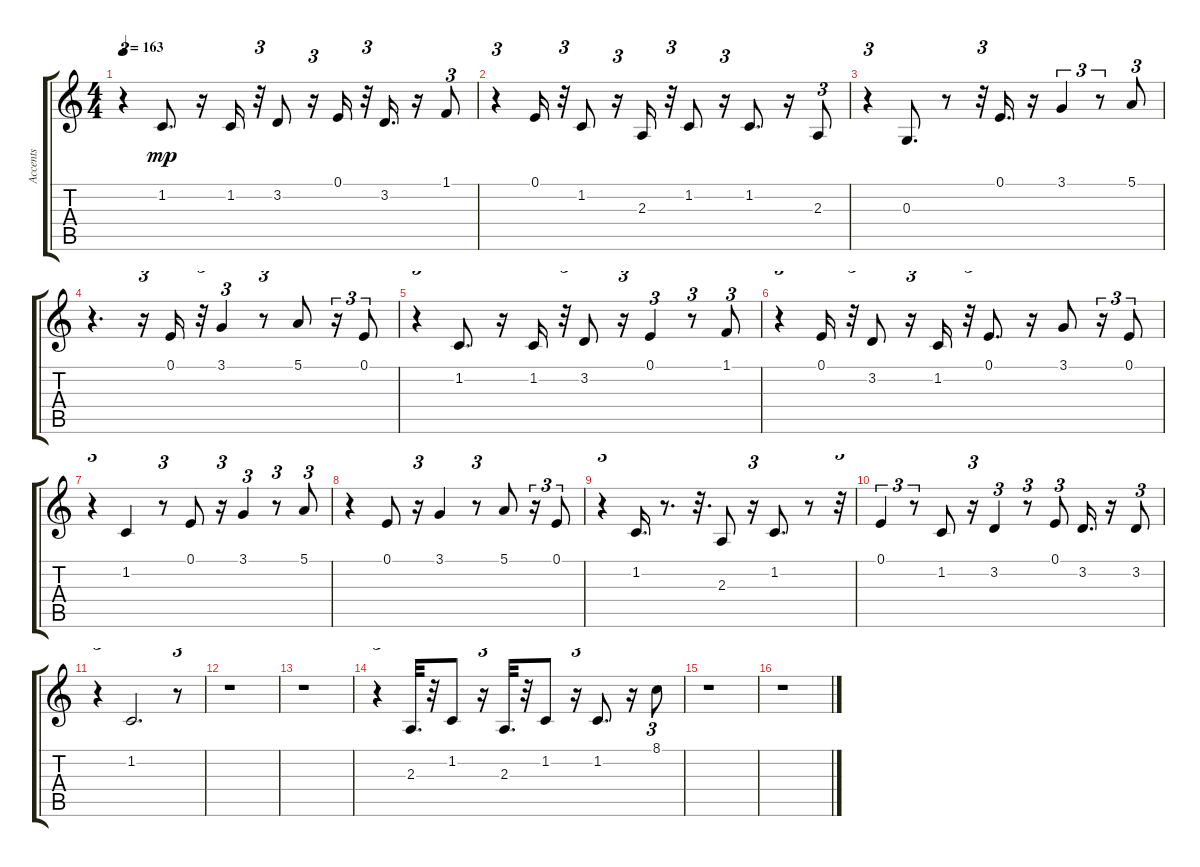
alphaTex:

\track ("Accents" "Accents") {instrument fx4atmosphere}
\staff {score tabs}
\tuning (E4 B3 G3 D3 A2 E2) {hide}
\ts (4 4)
\tempo 163
\clef g2
\ks c
r.4{tu (3 2) dy mp} 1.2.8{d} r.16 1.2.16 r.32{tu (3 2)} 3.2.8 r.16{tu (3 2)} 0.1.16 r.32{tu (3 2)} 3.2.16{d} r.16 1.1.8{tu (3 2)} |
r.4{tu (3 2)} 0.1.16 r.32{tu (3 2)} 1.2.8 r.16{tu (3 2)} 2.3.16 r.32{tu (3 2)} 1.2.8 r.16{tu (3 2)} 1.2.8{d} r.16 2.3.8{tu (3 2)} |
r.4{tu (3 2)} 0.3.8{d} r.8 r.32{tu (3 2)} 0.1.16{d} r.16 3.1.4{tu (3 2)} r.8{tu (3 2)} 5.1.8{tu (3 2)} |
r.4{d} r.16{tu (3 2)} 0.1.16 r.32{tu (3 2)} 3.1.4{tu (3 2)} r.8{tu (3 2)} 5.1.8 r.16{tu (3 2)} 0.1.8{tu (3 2)} |
r.4{tu (3 2)} 1.2.8{d} r.16 1.2.16 r.32{tu (3 2)} 3.2.8 r.16{tu (3 2)} 0.1.4{tu (3 2)} r.8{tu (3 2)} 1.1.8{tu (3 2)} |
r.4{tu (3 2)} 0.1.16 r.32{tu (3 2)} 3.2.8 r.16{tu (3 2)} 1.2.16 r.32{tu (3 2)} 0.1.8{d} r.16 3.1.8 r.16{tu (3 2)} 0.1.8{tu (3 2)} |
r.4{tu (3 2)} 1.2.4 r.8{tu (3 2)} 0.1.8 r.16{tu (3 2)} 3.1.4{tu (3 2)} r.8{tu (3 2)} 5.1.8{tu (3 2)} |
r.4 0.1.8 r.16{tu (3 2)} 3.1.4 r.8{tu (3 2)} 5.1.8 r.16{tu (3 2)} 0.1.8{tu (3 2)} |
r.4{tu (3 2)} 1.2.16{d} r.8{d} r.32{d} 2.3.8 r.16{tu (3 2)} 1.2.8{d} r.8 r.32{tu (3 2)} |
0.1.4{tu (3 2)} r.8{tu (3 2)} 1.2.8 r.16{tu (3 2)} 3.2.4{tu (3 2)} r.8{tu (3 2)} 0.1.8{tu (3 2)} 3.2.16{d} r.16 3.2.8{tu (3 2)} |
r.4{tu (3 2)} 1.2.2{d} r.8{tu (3 2)} |
r.1 |
r.1 |
r.4{tu (3 2)} 2.3.32{d} r.32 1.2.8 r.16{tu (3 2)} 2.3.32{d} r.32 1.2.8 r.16{tu (3 2)} 1.2.8{d} r.16 8.1.8{tu (3 2)} |
r.1 |
r.1
